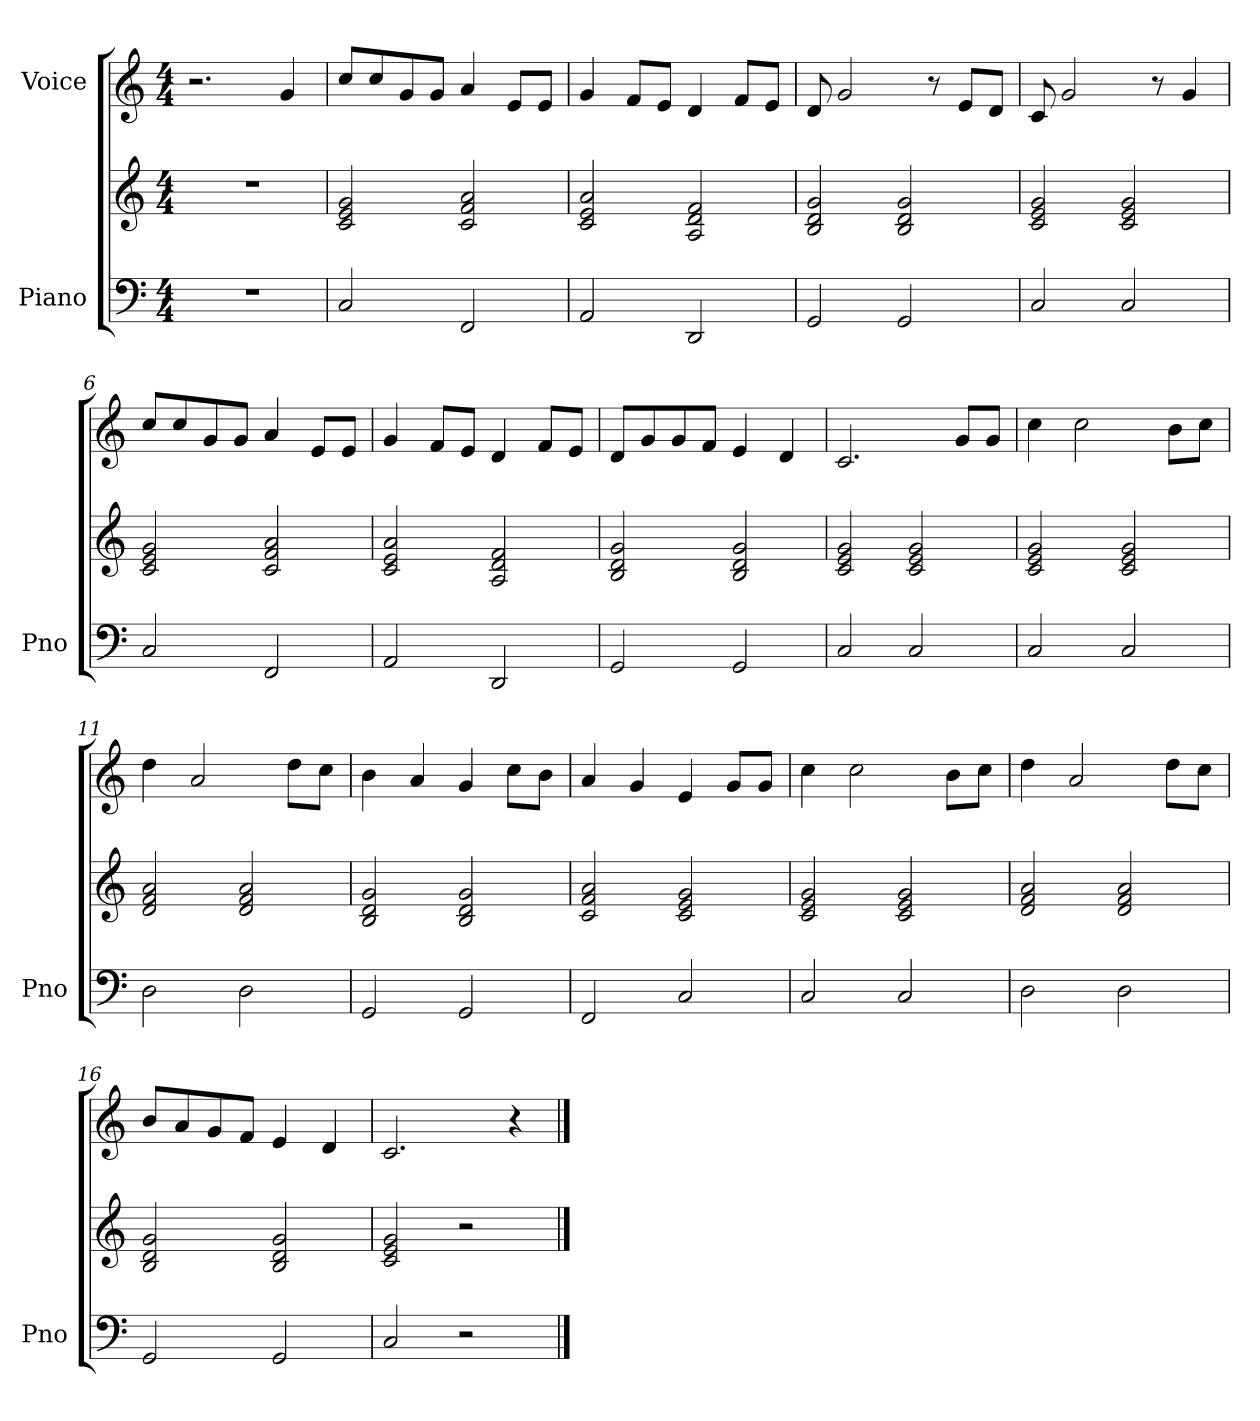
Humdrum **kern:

**kern	**kern	**kern
*part2	*part2	*part1
*staff3	*staff2	*staff1
*I"Piano	*	*I"Voice
*I'Pno	*	*
*clefF4	*clefG2	*clefG2
*k[]	*k[]	*k[]
*M4/4	*M4/4	*M4/4
=1	=1	=1
1r	1r	2.r
.	.	4g/
=2	=2	=2
2C/	2c/ 2e/ 2g/	8cc/L
.	.	8cc/
.	.	8g/
.	.	8g/J
2FF/	2c/ 2f/ 2a/	4a/
.	.	8e/L
.	.	8e/J
=3	=3	=3
2AA/	2c/ 2e/ 2a/	4g/
.	.	8f/L
.	.	8e/J
2DD/	2A/ 2d/ 2f/	4d/
.	.	8f/L
.	.	8e/J
=4	=4	=4
2GG/	2B/ 2d/ 2g/	8d/
.	.	2g/
2GG/	2B/ 2d/ 2g/	.
.	.	8r
.	.	8e/L
.	.	8d/J
=5	=5	=5
2C/	2c/ 2e/ 2g/	8c/
.	.	2g/
2C/	2c/ 2e/ 2g/	.
.	.	8r
.	.	4g/
=6	=6	=6
2C/	2c/ 2e/ 2g/	8cc/L
.	.	8cc/
.	.	8g/
.	.	8g/J
2FF/	2c/ 2f/ 2a/	4a/
.	.	8e/L
.	.	8e/J
=7	=7	=7
2AA/	2c/ 2e/ 2a/	4g/
.	.	8f/L
.	.	8e/J
2DD/	2A/ 2d/ 2f/	4d/
.	.	8f/L
.	.	8e/J
!!LO:LB:g=z
=8	=8	=8
2GG/	2B/ 2d/ 2g/	8d/L
.	.	8g/
.	.	8g/
.	.	8f/J
2GG/	2B/ 2d/ 2g/	4e/
.	.	4d/
=9	=9	=9
2C/	2c/ 2e/ 2g/	2.c/
2C/	2c/ 2e/ 2g/	.
.	.	8g/L
.	.	8g/J
=10	=10	=10
2C/	2c/ 2e/ 2g/	4cc\
.	.	2cc\
2C/	2c/ 2e/ 2g/	.
.	.	8b\L
.	.	8cc\J
=11	=11	=11
2D\	2d/ 2f/ 2a/	4dd\
.	.	2a/
2D\	2d/ 2f/ 2a/	.
.	.	8dd\L
.	.	8cc\J
=12	=12	=12
2GG/	2B/ 2d/ 2g/	4b\
.	.	4a/
2GG/	2B/ 2d/ 2g/	4g/
.	.	8cc\L
.	.	8b\J
=13	=13	=13
2FF/	2c/ 2f/ 2a/	4a/
.	.	4g/
2C/	2c/ 2e/ 2g/	4e/
.	.	8g/L
.	.	8g/J
=14	=14	=14
2C/	2c/ 2e/ 2g/	4cc\
.	.	2cc\
2C/	2c/ 2e/ 2g/	.
.	.	8b\L
.	.	8cc\J
=15	=15	=15
2D\	2d/ 2f/ 2a/	4dd\
.	.	2a/
2D\	2d/ 2f/ 2a/	.
.	.	8dd\L
.	.	8cc\J
!!LO:LB:g=z
=16	=16	=16
2GG/	2B/ 2d/ 2g/	8b/L
.	.	8a/
.	.	8g/
.	.	8f/J
2GG/	2B/ 2d/ 2g/	4e/
.	.	4d/
=17	=17	=17
2C/	2c/ 2e/ 2g/	2.c/
2r	2r	.
.	.	4r
==	==	==
*-	*-	*-
